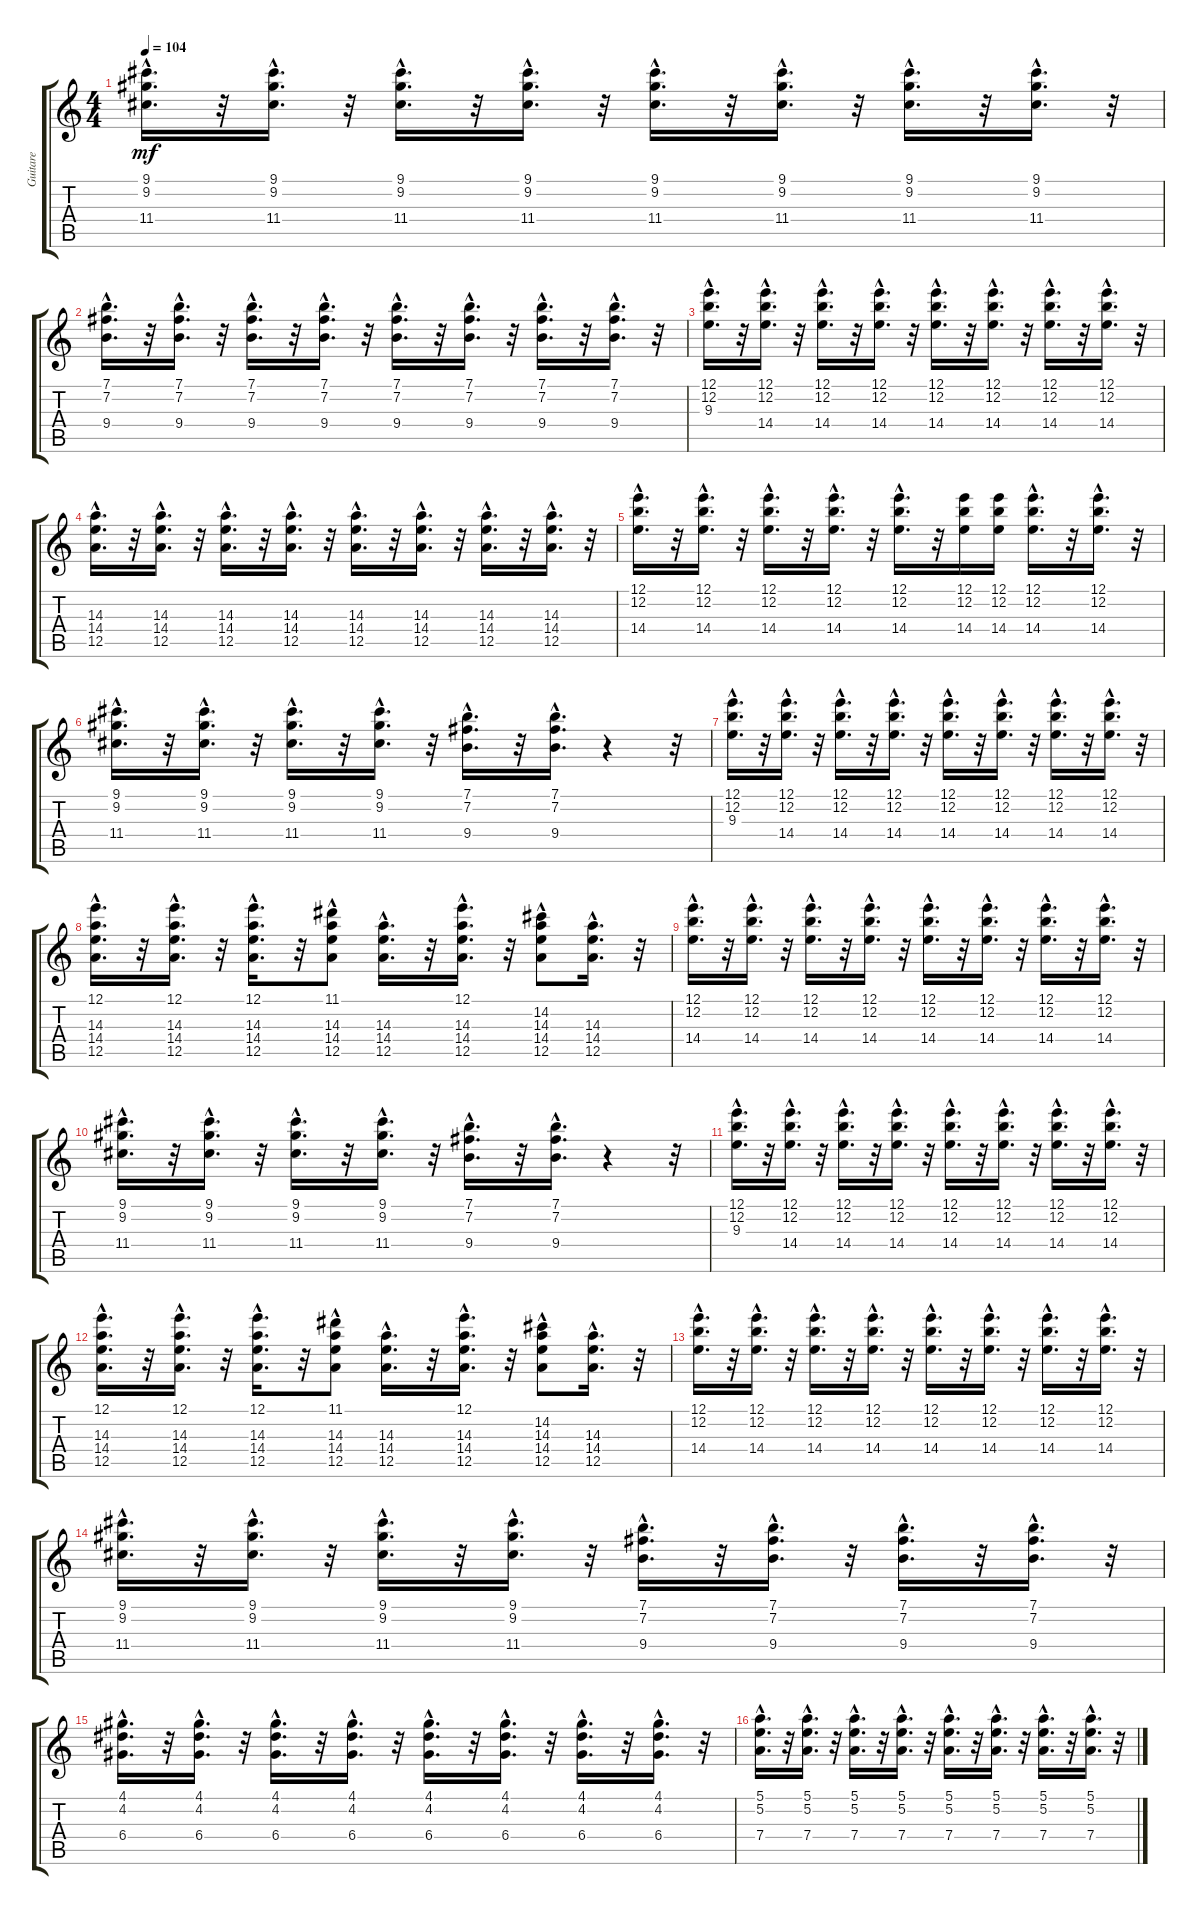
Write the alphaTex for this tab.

\track ("Guitare" "Guitare") {instrument distortionguitar}
\staff {score tabs}
\tuning (E4 B3 G3 D3 A2 E2) {hide}
\ts (4 4)
\tempo 104
\clef g2
\ks c
(9.1{hac} 9.2{hac} 11.4{hac}).16{d dy mf} r.32 (9.1{hac} 9.2{hac} 11.4{hac}).16{d} r.32 (9.1{hac} 9.2{hac} 11.4{hac}).16{d} r.32 (9.1{hac} 9.2{hac} 11.4{hac}).16{d} r.32 (9.1{hac} 9.2{hac} 11.4{hac}).16{d} r.32 (9.1{hac} 9.2{hac} 11.4{hac}).16{d} r.32 (9.1{hac} 9.2{hac} 11.4{hac}).16{d} r.32 (9.1{hac} 9.2{hac} 11.4{hac}).16{d} r.32 |
(7.1{hac} 7.2{hac} 9.4{hac}).16{d} r.32 (7.1{hac} 7.2{hac} 9.4{hac}).16{d} r.32 (7.1{hac} 7.2{hac} 9.4{hac}).16{d} r.32 (7.1{hac} 7.2{hac} 9.4{hac}).16{d} r.32 (7.1{hac} 7.2{hac} 9.4{hac}).16{d} r.32 (7.1{hac} 7.2{hac} 9.4{hac}).16{d} r.32 (7.1{hac} 7.2{hac} 9.4{hac}).16{d} r.32 (7.1{hac} 7.2{hac} 9.4{hac}).16{d} r.32 |
(12.1{hac} 12.2{hac} 9.3{hac}).16{d} r.32 (12.1{hac} 12.2{hac} 14.4{hac}).16{d} r.32 (12.1{hac} 12.2{hac} 14.4{hac}).16{d} r.32 (12.1{hac} 12.2{hac} 14.4{hac}).16{d} r.32 (12.1{hac} 12.2{hac} 14.4{hac}).16{d} r.32 (12.1{hac} 12.2{hac} 14.4{hac}).16{d} r.32 (12.1{hac} 12.2{hac} 14.4{hac}).16{d} r.32 (12.1{hac} 12.2{hac} 14.4{hac}).16{d} r.32 |
(14.3{hac} 14.4{hac} 12.5{hac}).16{d} r.32 (14.3{hac} 14.4{hac} 12.5{hac}).16{d} r.32 (14.3{hac} 14.4{hac} 12.5{hac}).16{d} r.32 (14.3{hac} 14.4{hac} 12.5{hac}).16{d} r.32 (14.3{hac} 14.4{hac} 12.5{hac}).16{d} r.32 (14.3{hac} 14.4{hac} 12.5{hac}).16{d} r.32 (14.3{hac} 14.4{hac} 12.5{hac}).16{d} r.32 (14.3{hac} 14.4{hac} 12.5{hac}).16{d} r.32 |
(12.1{hac} 12.2{hac} 14.4{hac}).16{d} r.32 (12.1{hac} 12.2{hac} 14.4{hac}).16{d} r.32 (12.1{hac} 12.2{hac} 14.4{hac}).16{d} r.32 (12.1{hac} 12.2{hac} 14.4{hac}).16{d} r.32 (12.1{hac} 12.2{hac} 14.4{hac}).16{d} r.32 (12.1 12.2 14.4).16 (12.1 12.2 14.4).16 (12.1{hac} 12.2{hac} 14.4{hac}).16{d} r.32 (12.1{hac} 12.2{hac} 14.4{hac}).16{d} r.32 |
(9.1{hac} 9.2{hac} 11.4{hac}).16{d} r.32 (9.1{hac} 9.2{hac} 11.4{hac}).16{d} r.32 (9.1{hac} 9.2{hac} 11.4{hac}).16{d} r.32 (9.1{hac} 9.2{hac} 11.4{hac}).16{d} r.32 (7.1{hac} 7.2{hac} 9.4{hac}).16{d} r.32 (7.1{hac} 7.2{hac} 9.4{hac}).16{d} r.4 r.32 |
(12.1{hac} 12.2{hac} 9.3{hac}).16{d} r.32 (12.1{hac} 12.2{hac} 14.4{hac}).16{d} r.32 (12.1{hac} 12.2{hac} 14.4{hac}).16{d} r.32 (12.1{hac} 12.2{hac} 14.4{hac}).16{d} r.32 (12.1{hac} 12.2{hac} 14.4{hac}).16{d} r.32 (12.1{hac} 12.2{hac} 14.4{hac}).16{d} r.32 (12.1{hac} 12.2{hac} 14.4{hac}).16{d} r.32 (12.1{hac} 12.2{hac} 14.4{hac}).16{d} r.32 |
(12.1{hac} 14.3{hac} 14.4{hac} 12.5{hac}).16{d} r.32 (12.1{hac} 14.3{hac} 14.4{hac} 12.5{hac}).16{d} r.32 (12.1{hac} 14.3{hac} 14.4{hac} 12.5{hac}).16{d} r.32 (11.1{hac} 14.3{hac} 14.4{hac} 12.5{hac}).8 (14.3{hac} 14.4{hac} 12.5{hac}).16{d} r.32 (12.1{hac} 14.3{hac} 14.4{hac} 12.5{hac}).16{d} r.32 (14.2{hac} 14.3{hac} 14.4{hac} 12.5{hac}).8 (14.3{hac} 14.4{hac} 12.5{hac}).16{d} r.32 |
(12.1{hac} 12.2{hac} 14.4{hac}).16{d} r.32 (12.1{hac} 12.2{hac} 14.4{hac}).16{d} r.32 (12.1{hac} 12.2{hac} 14.4{hac}).16{d} r.32 (12.1{hac} 12.2{hac} 14.4{hac}).16{d} r.32 (12.1{hac} 12.2{hac} 14.4{hac}).16{d} r.32 (12.1{hac} 12.2{hac} 14.4{hac}).16{d} r.32 (12.1{hac} 12.2{hac} 14.4{hac}).16{d} r.32 (12.1{hac} 12.2{hac} 14.4{hac}).16{d} r.32 |
(9.1{hac} 9.2{hac} 11.4{hac}).16{d} r.32 (9.1{hac} 9.2{hac} 11.4{hac}).16{d} r.32 (9.1{hac} 9.2{hac} 11.4{hac}).16{d} r.32 (9.1{hac} 9.2{hac} 11.4{hac}).16{d} r.32 (7.1{hac} 7.2{hac} 9.4{hac}).16{d} r.32 (7.1{hac} 7.2{hac} 9.4{hac}).16{d} r.4 r.32 |
(12.1{hac} 12.2{hac} 9.3{hac}).16{d} r.32 (12.1{hac} 12.2{hac} 14.4{hac}).16{d} r.32 (12.1{hac} 12.2{hac} 14.4{hac}).16{d} r.32 (12.1{hac} 12.2{hac} 14.4{hac}).16{d} r.32 (12.1{hac} 12.2{hac} 14.4{hac}).16{d} r.32 (12.1{hac} 12.2{hac} 14.4{hac}).16{d} r.32 (12.1{hac} 12.2{hac} 14.4{hac}).16{d} r.32 (12.1{hac} 12.2{hac} 14.4{hac}).16{d} r.32 |
(12.1{hac} 14.3{hac} 14.4{hac} 12.5{hac}).16{d} r.32 (12.1{hac} 14.3{hac} 14.4{hac} 12.5{hac}).16{d} r.32 (12.1{hac} 14.3{hac} 14.4{hac} 12.5{hac}).16{d} r.32 (11.1{hac} 14.3{hac} 14.4{hac} 12.5{hac}).8 (14.3{hac} 14.4{hac} 12.5{hac}).16{d} r.32 (12.1{hac} 14.3{hac} 14.4{hac} 12.5{hac}).16{d} r.32 (14.2{hac} 14.3{hac} 14.4{hac} 12.5{hac}).8 (14.3{hac} 14.4{hac} 12.5{hac}).16{d} r.32 |
(12.1{hac} 12.2{hac} 14.4{hac}).16{d} r.32 (12.1{hac} 12.2{hac} 14.4{hac}).16{d} r.32 (12.1{hac} 12.2{hac} 14.4{hac}).16{d} r.32 (12.1{hac} 12.2{hac} 14.4{hac}).16{d} r.32 (12.1{hac} 12.2{hac} 14.4{hac}).16{d} r.32 (12.1{hac} 12.2{hac} 14.4{hac}).16{d} r.32 (12.1{hac} 12.2{hac} 14.4{hac}).16{d} r.32 (12.1{hac} 12.2{hac} 14.4{hac}).16{d} r.32 |
(9.1{hac} 9.2{hac} 11.4{hac}).16{d} r.32 (9.1{hac} 9.2{hac} 11.4{hac}).16{d} r.32 (9.1{hac} 9.2{hac} 11.4{hac}).16{d} r.32 (9.1{hac} 9.2{hac} 11.4{hac}).16{d} r.32 (7.1{hac} 7.2{hac} 9.4{hac}).16{d} r.32 (7.1{hac} 7.2{hac} 9.4{hac}).16{d} r.32 (7.1{hac} 7.2{hac} 9.4{hac}).16{d} r.32 (7.1{hac} 7.2{hac} 9.4{hac}).16{d} r.32 |
(4.1{hac} 4.2{hac} 6.4{hac}).16{d} r.32 (4.1{hac} 4.2{hac} 6.4{hac}).16{d} r.32 (4.1{hac} 4.2{hac} 6.4{hac}).16{d} r.32 (4.1{hac} 4.2{hac} 6.4{hac}).16{d} r.32 (4.1{hac} 4.2{hac} 6.4{hac}).16{d} r.32 (4.1{hac} 4.2{hac} 6.4{hac}).16{d} r.32 (4.1{hac} 4.2{hac} 6.4{hac}).16{d} r.32 (4.1{hac} 4.2{hac} 6.4{hac}).16{d} r.32 |
(5.1{hac} 5.2{hac} 7.4{hac}).16{d} r.32 (5.1{hac} 5.2{hac} 7.4{hac}).16{d} r.32 (5.1{hac} 5.2{hac} 7.4{hac}).16{d} r.32 (5.1{hac} 5.2{hac} 7.4{hac}).16{d} r.32 (5.1{hac} 5.2{hac} 7.4{hac}).16{d} r.32 (5.1{hac} 5.2{hac} 7.4{hac}).16{d} r.32 (5.1{hac} 5.2{hac} 7.4{hac}).16{d} r.32 (5.1{hac} 5.2{hac} 7.4{hac}).16{d} r.32
